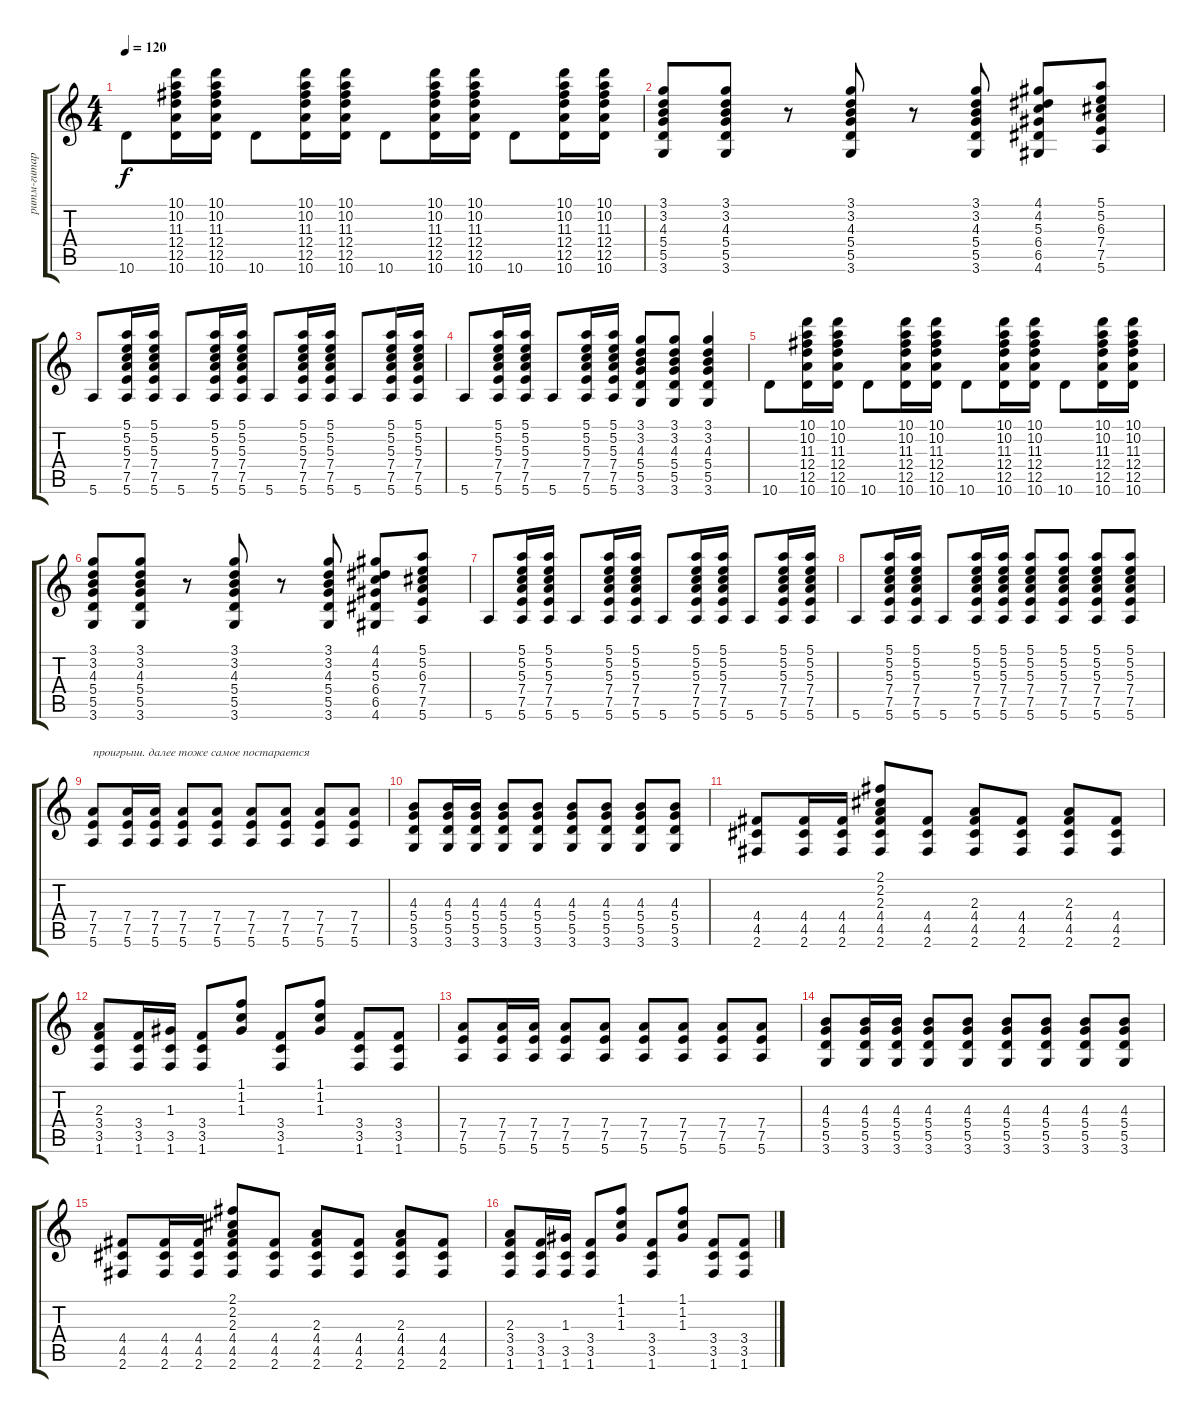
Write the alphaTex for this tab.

\track ("ритм-гитара" "ритм-гитар") {instrument acousticguitarsteel}
\staff {score tabs}
\tuning (E4 B3 G3 D3 A2 E2) {hide}
\ts (4 4)
\tempo 120
\clef g2
\ks c
10.6.8{dy f} (10.1 10.2 11.3 12.4 12.5 10.6).16 (10.1 10.2 11.3 12.4 12.5 10.6).16 10.6.8 (10.1 10.2 11.3 12.4 12.5 10.6).16 (10.1 10.2 11.3 12.4 12.5 10.6).16 10.6.8 (10.1 10.2 11.3 12.4 12.5 10.6).16 (10.1 10.2 11.3 12.4 12.5 10.6).16 10.6.8 (10.1 10.2 11.3 12.4 12.5 10.6).16 (10.1 10.2 11.3 12.4 12.5 10.6).16 |
(3.1 3.2 4.3 5.4 5.5 3.6).8 (3.1 3.2 4.3 5.4 5.5 3.6).8 r.8 (3.1 3.2 4.3 5.4 5.5 3.6).8 r.8 (3.1 3.2 4.3 5.4 5.5 3.6).8 (4.1 4.2 5.3 6.4 6.5 4.6).8 (5.1 5.2 6.3 7.4 7.5 5.6).8 |
5.6.8 (5.1 5.2 5.3 7.4 7.5 5.6).16 (5.1 5.2 5.3 7.4 7.5 5.6).16 5.6.8 (5.1 5.2 5.3 7.4 7.5 5.6).16 (5.1 5.2 5.3 7.4 7.5 5.6).16 5.6.8 (5.1 5.2 5.3 7.4 7.5 5.6).16 (5.1 5.2 5.3 7.4 7.5 5.6).16 5.6.8 (5.1 5.2 5.3 7.4 7.5 5.6).16 (5.1 5.2 5.3 7.4 7.5 5.6).16 |
5.6.8 (5.1 5.2 5.3 7.4 7.5 5.6).16 (5.1 5.2 5.3 7.4 7.5 5.6).16 5.6.8 (5.1 5.2 5.3 7.4 7.5 5.6).16 (5.1 5.2 5.3 7.4 7.5 5.6).16 (3.1 3.2 4.3 5.4 5.5 3.6).8 (3.1 3.2 4.3 5.4 5.5 3.6).8 (3.1 3.2 4.3 5.4 5.5 3.6).4 |
10.6.8 (10.1 10.2 11.3 12.4 12.5 10.6).16 (10.1 10.2 11.3 12.4 12.5 10.6).16 10.6.8 (10.1 10.2 11.3 12.4 12.5 10.6).16 (10.1 10.2 11.3 12.4 12.5 10.6).16 10.6.8 (10.1 10.2 11.3 12.4 12.5 10.6).16 (10.1 10.2 11.3 12.4 12.5 10.6).16 10.6.8 (10.1 10.2 11.3 12.4 12.5 10.6).16 (10.1 10.2 11.3 12.4 12.5 10.6).16 |
(3.1 3.2 4.3 5.4 5.5 3.6).8 (3.1 3.2 4.3 5.4 5.5 3.6).8 r.8 (3.1 3.2 4.3 5.4 5.5 3.6).8 r.8 (3.1 3.2 4.3 5.4 5.5 3.6).8 (4.1 4.2 5.3 6.4 6.5 4.6).8 (5.1 5.2 6.3 7.4 7.5 5.6).8 |
5.6.8 (5.1 5.2 5.3 7.4 7.5 5.6).16 (5.1 5.2 5.3 7.4 7.5 5.6).16 5.6.8 (5.1 5.2 5.3 7.4 7.5 5.6).16 (5.1 5.2 5.3 7.4 7.5 5.6).16 5.6.8 (5.1 5.2 5.3 7.4 7.5 5.6).16 (5.1 5.2 5.3 7.4 7.5 5.6).16 5.6.8 (5.1 5.2 5.3 7.4 7.5 5.6).16 (5.1 5.2 5.3 7.4 7.5 5.6).16 |
5.6.8 (5.1 5.2 5.3 7.4 7.5 5.6).16 (5.1 5.2 5.3 7.4 7.5 5.6).16 5.6.8 (5.1 5.2 5.3 7.4 7.5 5.6).16 (5.1 5.2 5.3 7.4 7.5 5.6).16 (5.1 5.2 5.3 7.4 7.5 5.6).8 (5.1 5.2 5.3 7.4 7.5 5.6).8 (5.1 5.2 5.3 7.4 7.5 5.6).8 (5.1 5.2 5.3 7.4 7.5 5.6).8 |
(7.4 7.5 5.6).8{txt "проигрыш. далее тоже самое постарается"} (7.4 7.5 5.6).16 (7.4 7.5 5.6).16 (7.4 7.5 5.6).8 (7.4 7.5 5.6).8 (7.4 7.5 5.6).8 (7.4 7.5 5.6).8 (7.4 7.5 5.6).8 (7.4 7.5 5.6).8 |
(4.3 5.4 5.5 3.6).8 (4.3 5.4 5.5 3.6).16 (4.3 5.4 5.5 3.6).16 (4.3 5.4 5.5 3.6).8 (4.3 5.4 5.5 3.6).8 (4.3 5.4 5.5 3.6).8 (4.3 5.4 5.5 3.6).8 (4.3 5.4 5.5 3.6).8 (4.3 5.4 5.5 3.6).8 |
(4.4 4.5 2.6).8 (4.4 4.5 2.6).16 (4.4 4.5 2.6).16 (2.1 2.2 2.3 4.4 4.5 2.6).8 (4.4 4.5 2.6).8 (2.3 4.4 4.5 2.6).8 (4.4 4.5 2.6).8 (2.3 4.4 4.5 2.6).8 (4.4 4.5 2.6).8 |
(2.3 3.4 3.5 1.6).8 (3.4 3.5 1.6).16 (1.3 3.5 1.6).16 (3.4 3.5 1.6).8 (1.1 1.2 1.3).8 (3.4 3.5 1.6).8 (1.1 1.2 1.3).8 (3.4 3.5 1.6).8 (3.4 3.5 1.6).8 |
(7.4 7.5 5.6).8 (7.4 7.5 5.6).16 (7.4 7.5 5.6).16 (7.4 7.5 5.6).8 (7.4 7.5 5.6).8 (7.4 7.5 5.6).8 (7.4 7.5 5.6).8 (7.4 7.5 5.6).8 (7.4 7.5 5.6).8 |
(4.3 5.4 5.5 3.6).8 (4.3 5.4 5.5 3.6).16 (4.3 5.4 5.5 3.6).16 (4.3 5.4 5.5 3.6).8 (4.3 5.4 5.5 3.6).8 (4.3 5.4 5.5 3.6).8 (4.3 5.4 5.5 3.6).8 (4.3 5.4 5.5 3.6).8 (4.3 5.4 5.5 3.6).8 |
(4.4 4.5 2.6).8 (4.4 4.5 2.6).16 (4.4 4.5 2.6).16 (2.1 2.2 2.3 4.4 4.5 2.6).8 (4.4 4.5 2.6).8 (2.3 4.4 4.5 2.6).8 (4.4 4.5 2.6).8 (2.3 4.4 4.5 2.6).8 (4.4 4.5 2.6).8 |
(2.3 3.4 3.5 1.6).8 (3.4 3.5 1.6).16 (1.3 3.5 1.6).16 (3.4 3.5 1.6).8 (1.1 1.2 1.3).8 (3.4 3.5 1.6).8 (1.1 1.2 1.3).8 (3.4 3.5 1.6).8 (3.4 3.5 1.6).8
